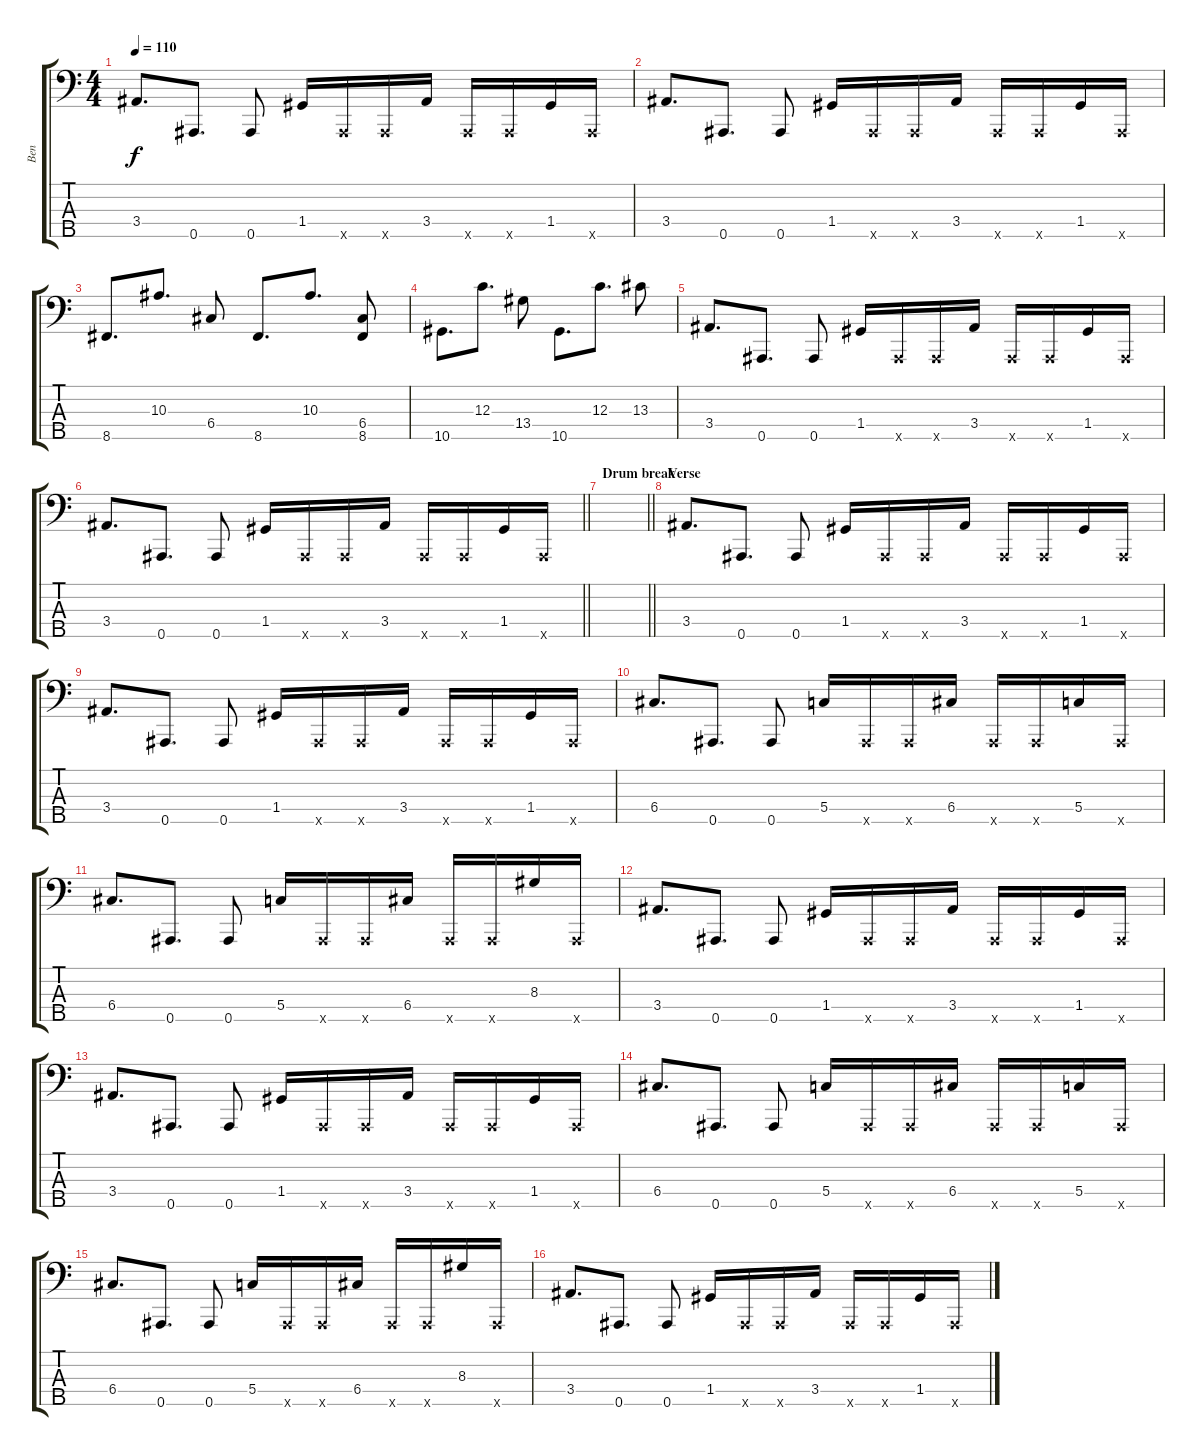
\track ("Ben" "Ben") {instrument slapbass1}
\staff {score tabs}
\tuning (A2 F2 C2 G1 Bb0) {hide}
\ts (4 4)
\tempo 110
\clef f4
\ks c
3.4.8{d dy f} 0.5.8{d} 0.5.8 1.4.16 0.5{x}.16 0.5{x}.16 3.4.16 0.5{x}.16 0.5{x}.16 1.4.16 0.5{x}.16 |
3.4.8{d} 0.5.8{d} 0.5.8 1.4.16 0.5{x}.16 0.5{x}.16 3.4.16 0.5{x}.16 0.5{x}.16 1.4.16 0.5{x}.16 |
8.5.8{d} 10.3.8{d} 6.4.8 8.5.8{d} 10.3.8{d} (6.4 8.5).8 |
10.5.8{d} 12.3.8{d} 13.4.8 10.5.8{d} 12.3.8{d} 13.3.8 |
3.4.8{d} 0.5.8{d} 0.5.8 1.4.16 0.5{x}.16 0.5{x}.16 3.4.16 0.5{x}.16 0.5{x}.16 1.4.16 0.5{x}.16 |
\barLineRight lightlight
3.4.8{d} 0.5.8{d} 0.5.8 1.4.16 0.5{x}.16 0.5{x}.16 3.4.16 0.5{x}.16 0.5{x}.16 1.4.16 0.5{x}.16 |
\section ("" "Drum break")
\barLineRight lightlight
|
\section ("" "Verse")
3.4.8{d} 0.5.8{d} 0.5.8 1.4.16 0.5{x}.16 0.5{x}.16 3.4.16 0.5{x}.16 0.5{x}.16 1.4.16 0.5{x}.16 |
3.4.8{d} 0.5.8{d} 0.5.8 1.4.16 0.5{x}.16 0.5{x}.16 3.4.16 0.5{x}.16 0.5{x}.16 1.4.16 0.5{x}.16 |
6.4.8{d} 0.5.8{d} 0.5.8 5.4.16 0.5{x}.16 0.5{x}.16 6.4.16 0.5{x}.16 0.5{x}.16 5.4.16 0.5{x}.16 |
6.4.8{d} 0.5.8{d} 0.5.8 5.4.16 0.5{x}.16 0.5{x}.16 6.4.16 0.5{x}.16 0.5{x}.16 8.3.16 0.5{x}.16 |
3.4.8{d} 0.5.8{d} 0.5.8 1.4.16 0.5{x}.16 0.5{x}.16 3.4.16 0.5{x}.16 0.5{x}.16 1.4.16 0.5{x}.16 |
3.4.8{d} 0.5.8{d} 0.5.8 1.4.16 0.5{x}.16 0.5{x}.16 3.4.16 0.5{x}.16 0.5{x}.16 1.4.16 0.5{x}.16 |
6.4.8{d} 0.5.8{d} 0.5.8 5.4.16 0.5{x}.16 0.5{x}.16 6.4.16 0.5{x}.16 0.5{x}.16 5.4.16 0.5{x}.16 |
6.4.8{d} 0.5.8{d} 0.5.8 5.4.16 0.5{x}.16 0.5{x}.16 6.4.16 0.5{x}.16 0.5{x}.16 8.3.16 0.5{x}.16 |
3.4.8{d} 0.5.8{d} 0.5.8 1.4.16 0.5{x}.16 0.5{x}.16 3.4.16 0.5{x}.16 0.5{x}.16 1.4.16 0.5{x}.16
